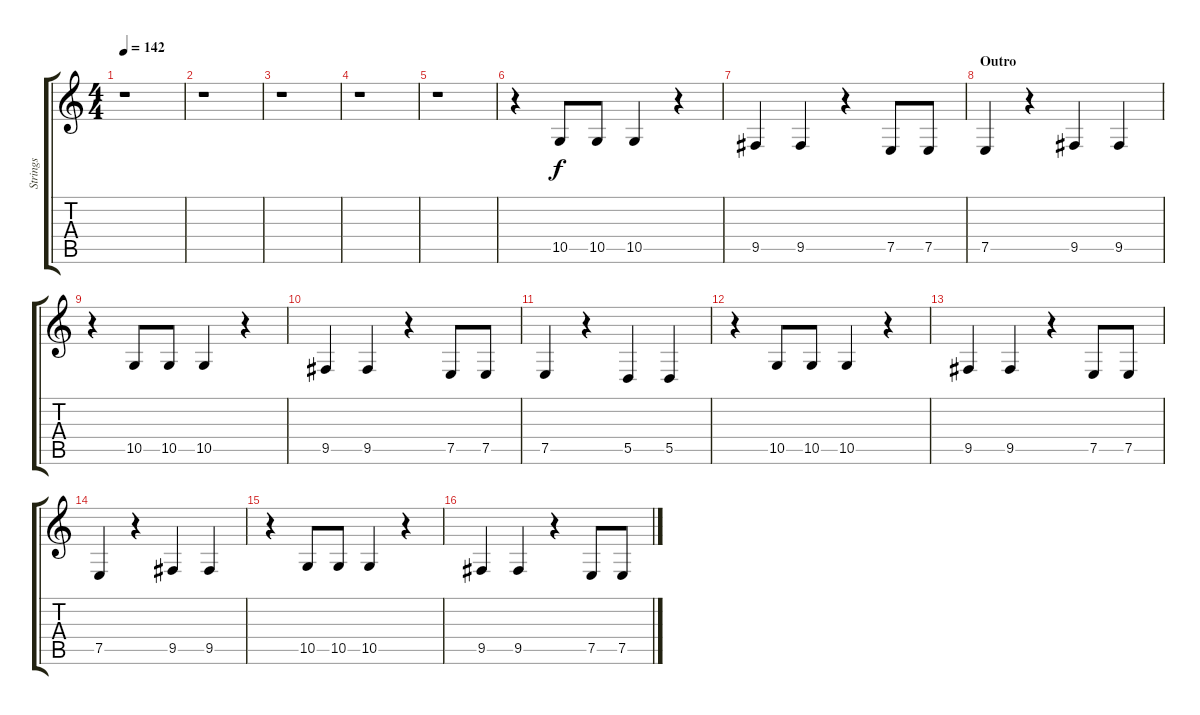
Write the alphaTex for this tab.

\track ("Strings" "Strings") {instrument pizzicatostrings}
\staff {score tabs}
\tuning (E4 B3 G3 D3 A2 E2) {hide}
\ts (4 4)
\tempo 142
\clef g2
\ks c
r.1{dy f} |
r.1 |
r.1 |
r.1 |
r.1 |
r.4 10.5.8 10.5.8 10.5.4 r.4 |
9.5.4 9.5.4 r.4 7.5.8 7.5.8 |
\section ("" "Outro")
7.5.4 r.4 9.5.4 9.5.4 |
r.4 10.5.8 10.5.8 10.5.4 r.4 |
9.5.4 9.5.4 r.4 7.5.8 7.5.8 |
7.5.4 r.4 5.5.4 5.5.4 |
r.4 10.5.8 10.5.8 10.5.4 r.4 |
9.5.4 9.5.4 r.4 7.5.8 7.5.8 |
7.5.4 r.4 9.5.4 9.5.4 |
r.4 10.5.8 10.5.8 10.5.4 r.4 |
9.5.4 9.5.4 r.4 7.5.8 7.5.8
